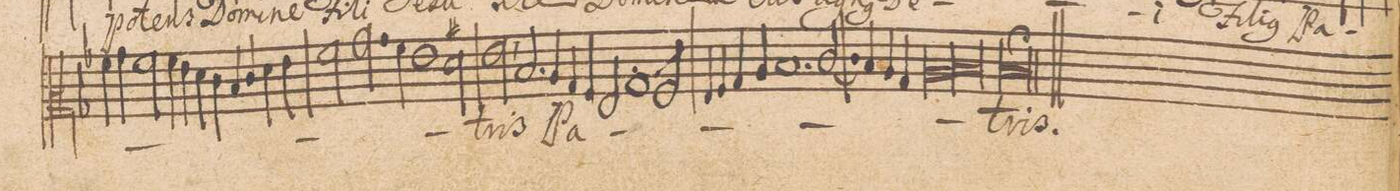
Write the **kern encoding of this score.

**kern	**text
*I"ALTVS.	*
*clefC2	*
*k[b-]	*
*met(C|)	*
*M2/1	*
4a\	.
4b-\	.
2a\	.
4a\	.
4g\	.
4f\	.
4e\	.
=61-	=61-
4d/	.
4e/	.
4f\	.
4g\	.
2a\	.
2.b-\	.
=62-	=62-
4a\	.
1g	.
2f#X\	.
=63-	=63-
2g,<\	-tris
2.d/	Pa-
4cny/	.
4B-/	.
4A/	.
=64-	=64-
2G/	.
1B-	.
2A/	.
=65-	=65-
4G/	.
4A/	.
4B-/	.
4c/	.
1.d	.
=66-	=66-
2.e/	.
4d/	.
4c/	.
4B-/	.
=67-	=67-
*lig	*
1c	.
1d	.
*Xlig	*
=68-	=68-
0dl;	-tris.
=69||	=69||
*M2/1	*
*met(C|)	*
*-	*-
